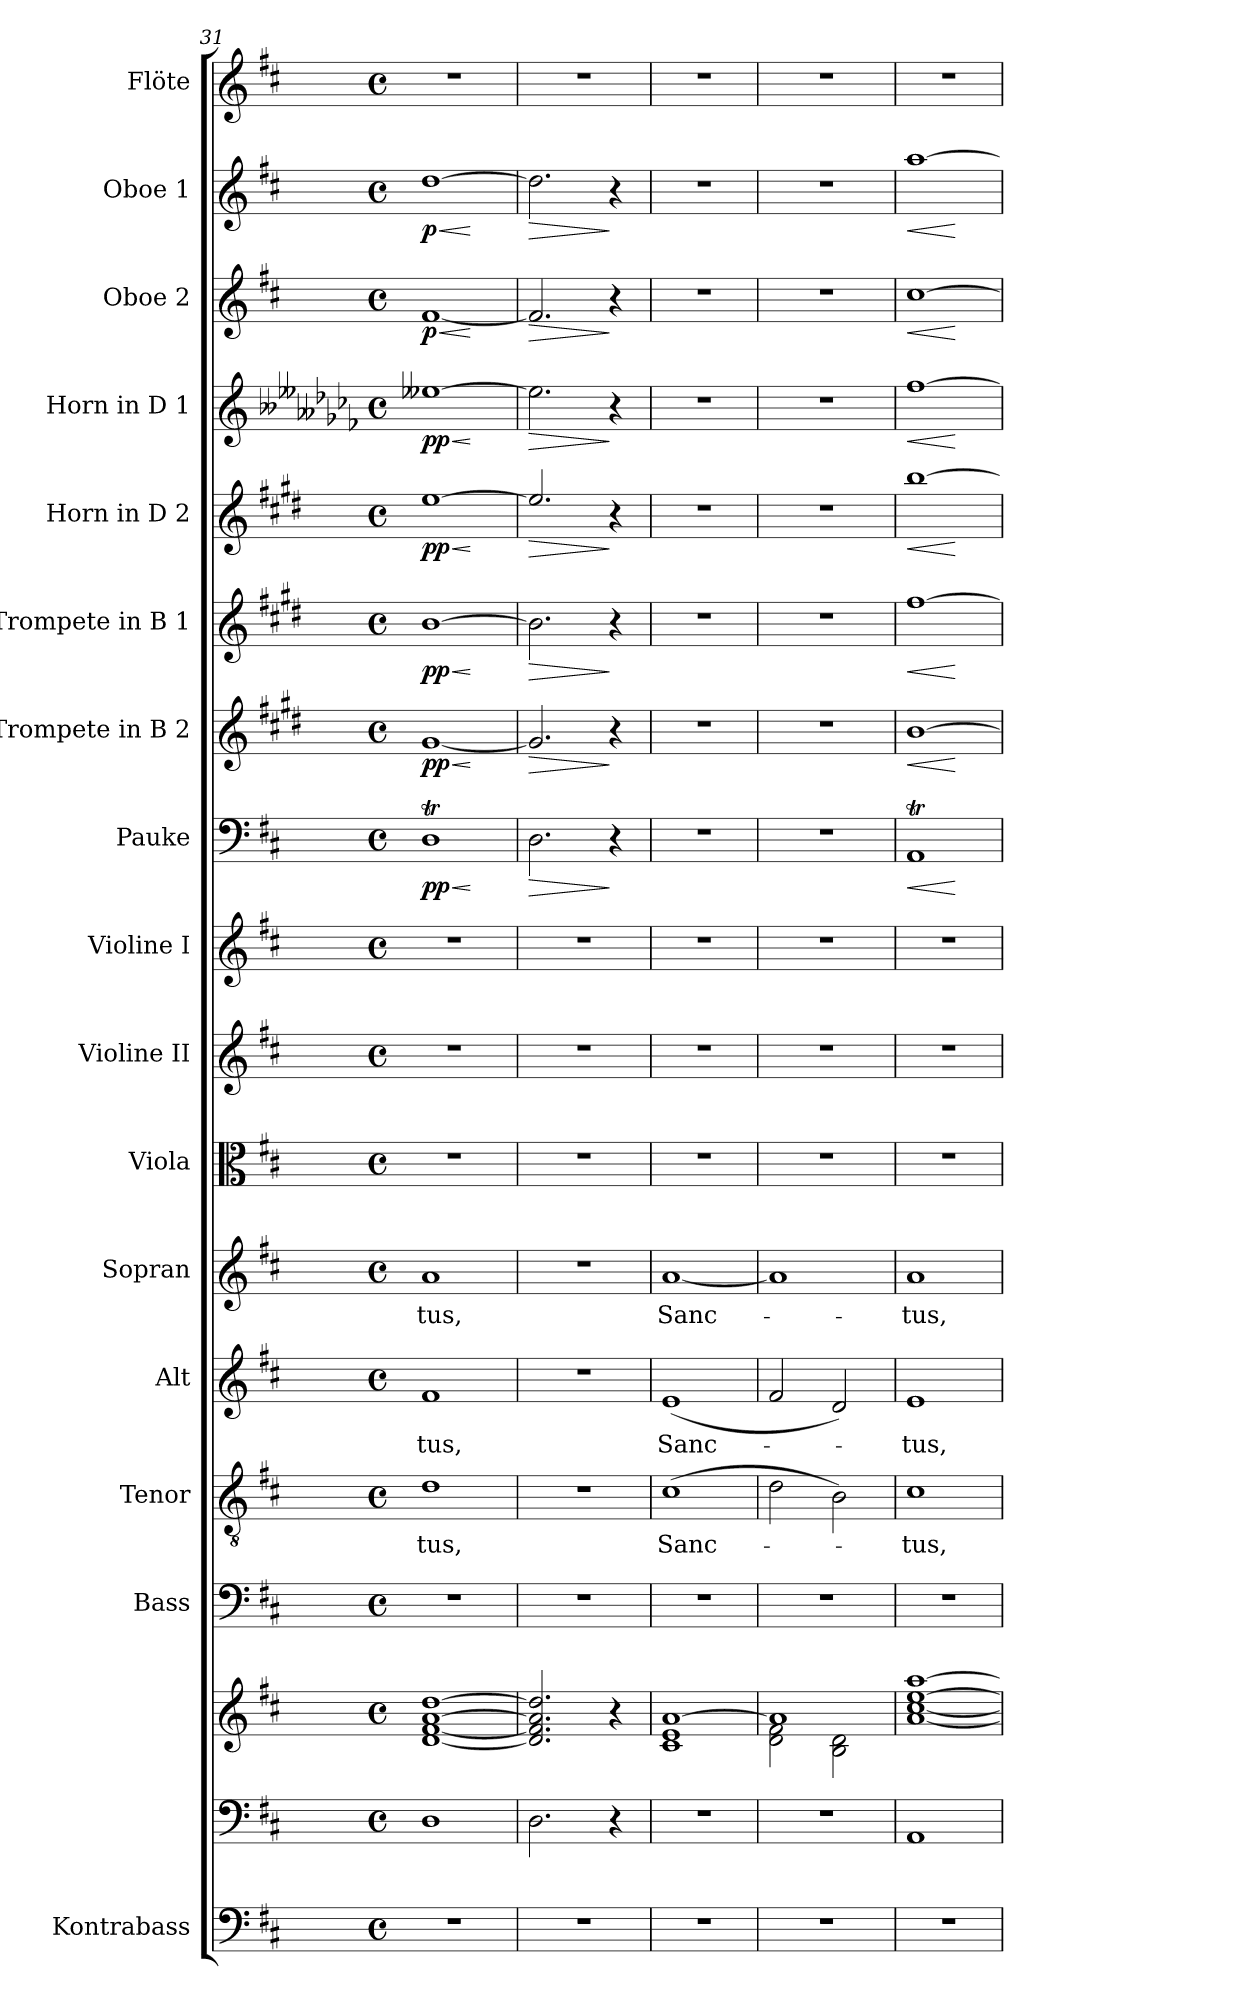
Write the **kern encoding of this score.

**kern	**kern	**kern	**kern	**kern	**text	**kern	**text	**kern	**text	**kern	**kern	**kern	**kern	**dynam	**kern	**dynam	**kern	**dynam	**kern	**dynam	**kern	**dynam	**kern	**dynam	**kern	**dynam	**kern
*part17	*part16	*part16	*part15	*part14	*part14	*part13	*part13	*part12	*part12	*part11	*part10	*part9	*part8	*part8	*part7	*part7	*part6	*part6	*part5	*part5	*part4	*part4	*part3	*part3	*part2	*part2	*part1
*staff18	*staff17	*staff16	*staff15	*staff14	*staff14	*staff13	*staff13	*staff12	*staff12	*staff11	*staff10	*staff9	*staff8	*staff8	*staff7	*staff7	*staff6	*staff6	*staff5	*staff5	*staff4	*staff4	*staff3	*staff3	*staff2	*staff2	*staff1
*I"Kontrabass	*	*	*I"Bass	*I"Tenor	*	*I"Alt	*	*I"Sopran	*	*I"Viola	*I"Violine II	*I"Violine I	*I"Pauke	*	*I"Trompete in B 2	*	*I"Trompete in B 1	*	*I"Horn in D 2	*	*I"Horn in D 1	*	*I"Oboe 2	*	*I"Oboe 1	*	*I"Flöte
*I'Kb.	*	*	*I'B	*I'T	*	*I'A	*	*I'S	*	*I'Vla.	*I'Vl. II	*I'Vl. I	*I'Pk.	*	*	*	*	*	*I'Hrn. 2	*	*I'Hrn. 1	*	*I'Ob. 2	*	*I'Ob. 1	*	*I'Fl.
*clefF4	*clefF4	*clefG2	*clefF4	*clefGv2	*	*clefG2	*	*clefG2	*	*clefC3	*clefG2	*clefG2	*clefF4	*	*clefG2	*	*clefG2	*	*clefG2	*	*clefG2	*	*clefG2	*	*clefG2	*	*clefG2
*ITrd7c12	*	*	*	*	*	*	*	*	*	*	*	*	*	*	*ITrd1c2	*	*ITrd1c2	*	*ITrd4c7	*	*ITrd-8c-12	*	*	*	*	*	*
*k[f#c#]	*k[f#c#]	*k[f#c#]	*k[f#c#]	*k[f#c#]	*	*k[f#c#]	*	*k[f#c#]	*	*k[f#c#]	*k[f#c#]	*k[f#c#]	*k[f#c#]	*	*k[f#c#]	*	*k[f#c#]	*	*k[f#c#g#]	*	*k[b--e--a--d-g-c-f-]	*	*k[f#c#]	*	*k[f#c#]	*	*k[f#c#]
*D:	*D:	*D:	*D:	*D:	*	*D:	*	*D:	*	*D:	*D:	*D:	*D:	*	*D:	*	*D:	*	*A:	*	*E--:	*	*D:	*	*D:	*	*D:
*M4/4	*M4/4	*M4/4	*M4/4	*M4/4	*	*M4/4	*	*M4/4	*	*M4/4	*M4/4	*M4/4	*M4/4	*	*M4/4	*	*M4/4	*	*M4/4	*	*M4/4	*	*M4/4	*	*M4/4	*	*M4/4
*met(c)	*met(c)	*met(c)	*met(c)	*met(c)	*	*met(c)	*	*met(c)	*	*met(c)	*met(c)	*met(c)	*met(c)	*	*met(c)	*	*met(c)	*	*met(c)	*	*met(c)	*	*met(c)	*	*met(c)	*	*met(c)
=31	=31	=31	=31	=31	=31	=31	=31	=31	=31	=31	=31	=31	=31	=31	=31	=31	=31	=31	=31	=31	=31	=31	=31	=31	=31	=31	=31
!	!	!	!	!	!LO:LY:b	!	!LO:LY:b	!	!LO:LY:b	!	!	!	!	!LO:HP:b	!	!LO:HP:b	!	!LO:HP:b	!	!LO:HP:b	!	!LO:HP:b	!	!LO:HP:b	!	!LO:HP:b	!
!	!	!	!	!	!	!	!	!	!	!	!	!	!	!LO:DY:n=1:b	!	!LO:DY:n=1:b	!	!LO:DY:n=1:b	!	!LO:DY:n=1:b	!	!LO:DY:n=1:b	!	!LO:DY:n=1:b	!	!LO:DY:n=1:b	!
1r	1D	[1d [1f# [1a [1dd	1r	1d	-tus,	1f#	-tus,	1a	-tus,	1r	1r	1r	1DT	< pp	[1f#	< pp	[1a	< pp	[1a	< pp	[1eee--	< pp	[1f#	< p	[1dd	< p	1r
.	.	.	.	.	.	.	.	.	.	.	.	.	.	[	.	[	.	[	.	[	.	[	.	[	.	[	.
=32	=32	=32	=32	=32	=32	=32	=32	=32	=32	=32	=32	=32	=32	=32	=32	=32	=32	=32	=32	=32	=32	=32	=32	=32	=32	=32	=32
!	!	!	!	!	!	!	!	!	!	!	!	!	!	!LO:HP:b	!	!LO:HP:b	!	!LO:HP:b	!	!LO:HP:b	!	!LO:HP:b	!	!LO:HP:b	!	!LO:HP:b	!
1r	2.D\	2.d/] 2.f#/] 2.a/] 2.dd/]	1r	1r	.	1r	.	1r	.	1r	1r	1r	2.DTTT\	>	2.f#/]	>	2.a\]	>	2.a/]	>	2.eee--\]	>	2.f#/]	>	2.dd\]	>	1r
.	4r	4r	.	.	.	.	.	.	.	.	.	.	4r	]	4r	]	4r	]	4r	]	4r	]	4r	]	4r	]	.
!!LO:PB:g=z
=33	=33	=33	=33	=33	=33	=33	=33	=33	=33	=33	=33	=33	=33	=33	=33	=33	=33	=33	=33	=33	=33	=33	=33	=33	=33	=33	=33
*	*	*^	*	*	*	*	*	*	*	*	*	*	*	*	*	*	*	*	*	*	*	*	*	*	*	*	*
!	!	!	!	!	!	!LO:LY:b	!	!LO:LY:b	!	!LO:LY:b	!	!	!	!	!	!	!	!	!	!	!	!	!	!	!	!	!	!
1r	1r	[>1a	1c# 1e	1r	(>1c#	Sanc-	(<1e	Sanc-	[1a	Sanc-	1r	1r	1r	1r	.	1r	.	1r	.	1r	.	1r	.	1r	.	1r	.	1r
=34	=34	=34	=34	=34	=34	=34	=34	=34	=34	=34	=34	=34	=34	=34	=34	=34	=34	=34	=34	=34	=34	=34	=34	=34	=34	=34	=34	=34
1r	1r	1a]	2d\ 2f#\	1r	2d\	.	2f#/	.	1a]	.	1r	1r	1r	1r	.	1r	.	1r	.	1r	.	1r	.	1r	.	1r	.	1r
.	.	.	2B\ 2d\	.	2B\)	.	2d/)	.	.	.	.	.	.	.	.	.	.	.	.	.	.	.	.	.	.	.	.	.
=35	=35	=35	=35	=35	=35	=35	=35	=35	=35	=35	=35	=35	=35	=35	=35	=35	=35	=35	=35	=35	=35	=35	=35	=35	=35	=35	=35	=35
!	!	!	!	!	!	!LO:LY:b	!	!LO:LY:b	!	!LO:LY:b	!	!	!	!	!LO:HP:b	!	!LO:HP:b	!	!LO:HP:b	!	!LO:HP:b	!	!LO:HP:b	!	!LO:HP:b	!	!LO:HP:b	!
*	*	*v	*v	*	*	*	*	*	*	*	*	*	*	*	*	*	*	*	*	*	*	*	*	*	*	*	*	*
1r	1AA	[1a [1cc# [1ee [1aa	1r	1c#	-tus,	1e	-tus,	1a	-tus,	1r	1r	1r	1AAT	<	[1a	<	[1ee	<	[1ee	<	[1fff-	<	[1cc#	<	[1aa	<	1r
.	.	.	.	.	.	.	.	.	.	.	.	.	.	[	.	[	.	[	.	[	.	[	.	[	.	[	.
=	=	=	=	=	=	=	=	=	=	=	=	=	=	=	=	=	=	=	=	=	=	=	=	=	=	=	=
*-	*-	*-	*-	*-	*-	*-	*-	*-	*-	*-	*-	*-	*-	*-	*-	*-	*-	*-	*-	*-	*-	*-	*-	*-	*-	*-	*-
